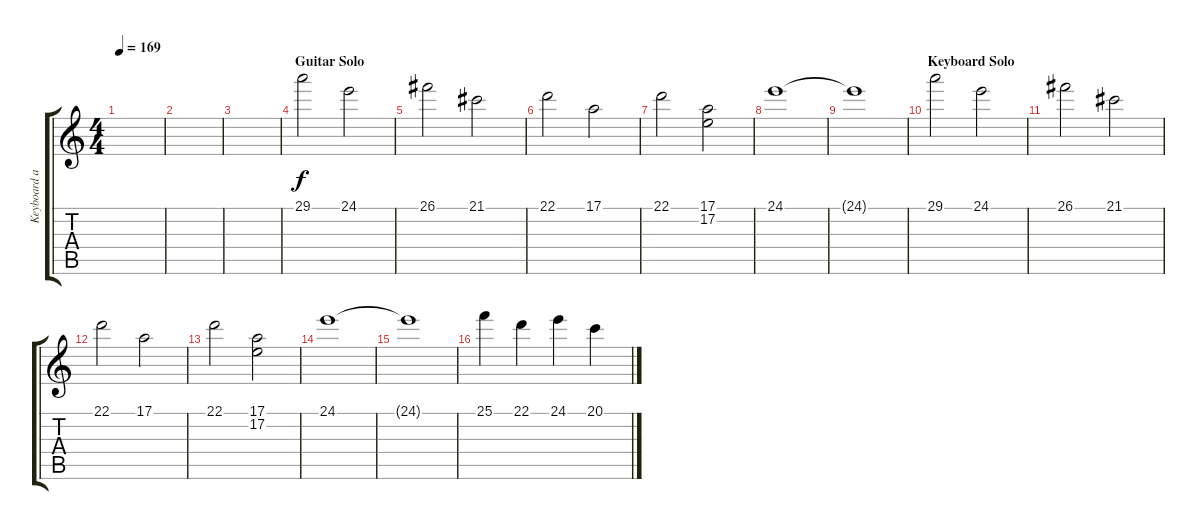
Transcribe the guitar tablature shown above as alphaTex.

\track ("Keyboard and Choir" "Keyboard a") {instrument stringensemble1}
\staff {score tabs}
\tuning (E4 B3 G3 D3 A2 E2) {hide}
\ts (4 4)
\tempo 169
\clef g2
\ks c
|
|
|
\section ("" "Guitar Solo")
29.1.2 24.1.2 |
26.1.2 21.1.2 |
22.1.2 17.1.2 |
22.1.2 (17.1 17.2).2 |
24.1.1 |
24.1{t}.1 |
\section ("" "Keyboard Solo")
29.1.2 24.1.2 |
26.1.2 21.1.2 |
22.1.2 17.1.2 |
22.1.2 (17.1 17.2).2 |
24.1.1 |
24.1{t}.1 |
25.1.4 22.1.4 24.1.4 20.1.4
